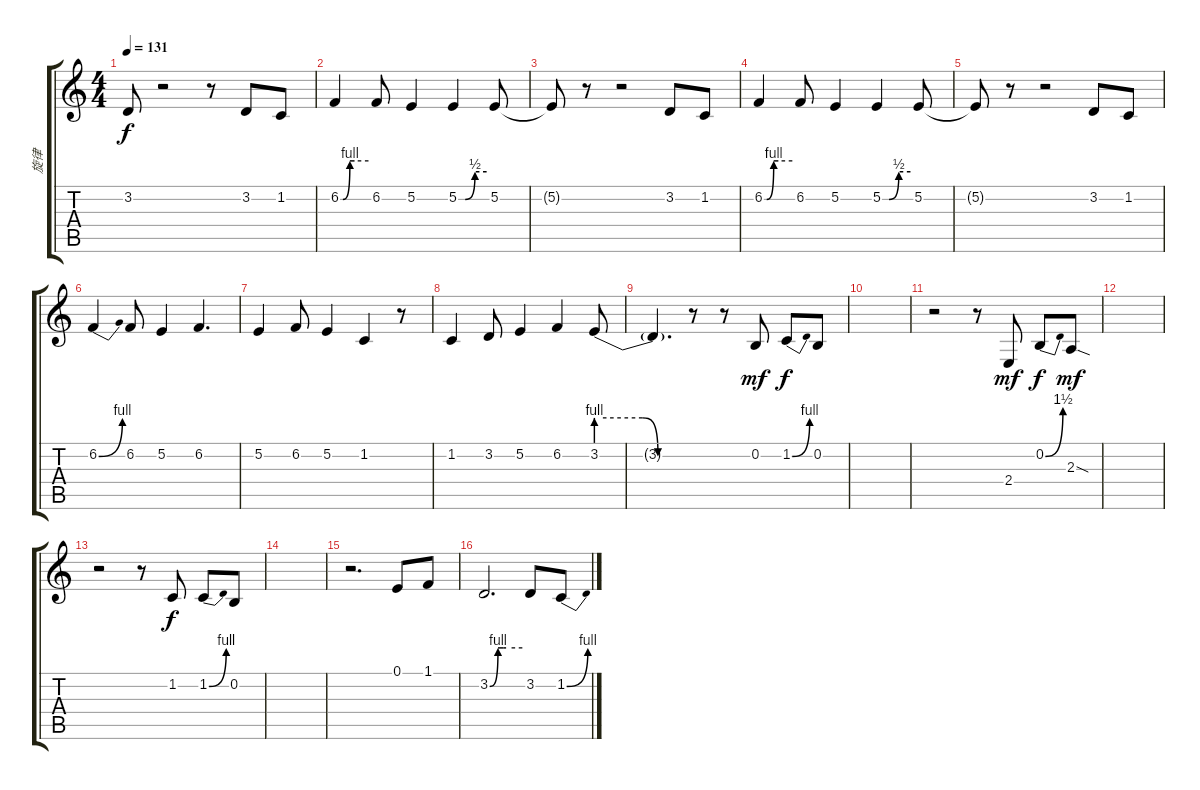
\track ("旋律" "旋律") {instrument acousticgrandpiano}
\staff {score tabs}
\tuning (E4 B3 G3 D3 A2 E2) {hide}
\ts (4 4)
\tempo 131
\clef g2
\ks c
3.2{t}.8{dy f} r.2 r.8 3.2.8 1.2.8 |
6.2{be (custom 0 0 5 0 20 4 30 4 60 4)}.4 6.2.8 5.2.4 5.2{be (custom 0 0 14 0 35 2 60 2)}.4 5.2.8 |
5.2{t}.8 r.8 r.2 3.2.8 1.2.8{txt ""} |
6.2{be (custom 0 0 5 0 20 4 30 4 60 4)}.4 6.2.8 5.2.4 5.2{be (custom 0 0 14 0 35 2 60 2)}.4 5.2.8 |
5.2{t}.8 r.8 r.2 3.2.8 1.2.8 |
6.2{be (bend 0 0 60 4)}.4 6.2.8 5.2.4 6.2.4{d} |
5.2.4 6.2.8 5.2.4 1.2.4 r.8 |
1.2.4 3.2.8 5.2.4 6.2.4 3.2{be (custom 0 4 16 4 30 4 40 0 45 0 60 0)}.8 |
3.2{t}.4{d} r.8 r.8 0.2.8{dy mf} 1.2{be (bend 0 0 60 4)}.8{dy f} 0.2.8 |
|
r.2 r.8 2.4.8{dy mf} 0.2{be (bend 0 0 60 6)}.8{dy f} 2.3{sod}.8{dy mf} |
|
r.2 r.8 1.2.8{dy f} 1.2{be (bend 0 0 60 4)}.8 0.2.8 |
|
r.2{d} 0.1.8 1.1.8 |
3.2{be (custom 0 0 15 4 25 4 30 4 60 4)}.2{d} 3.2.8 1.2{be (bend 0 0 60 4)}.8
